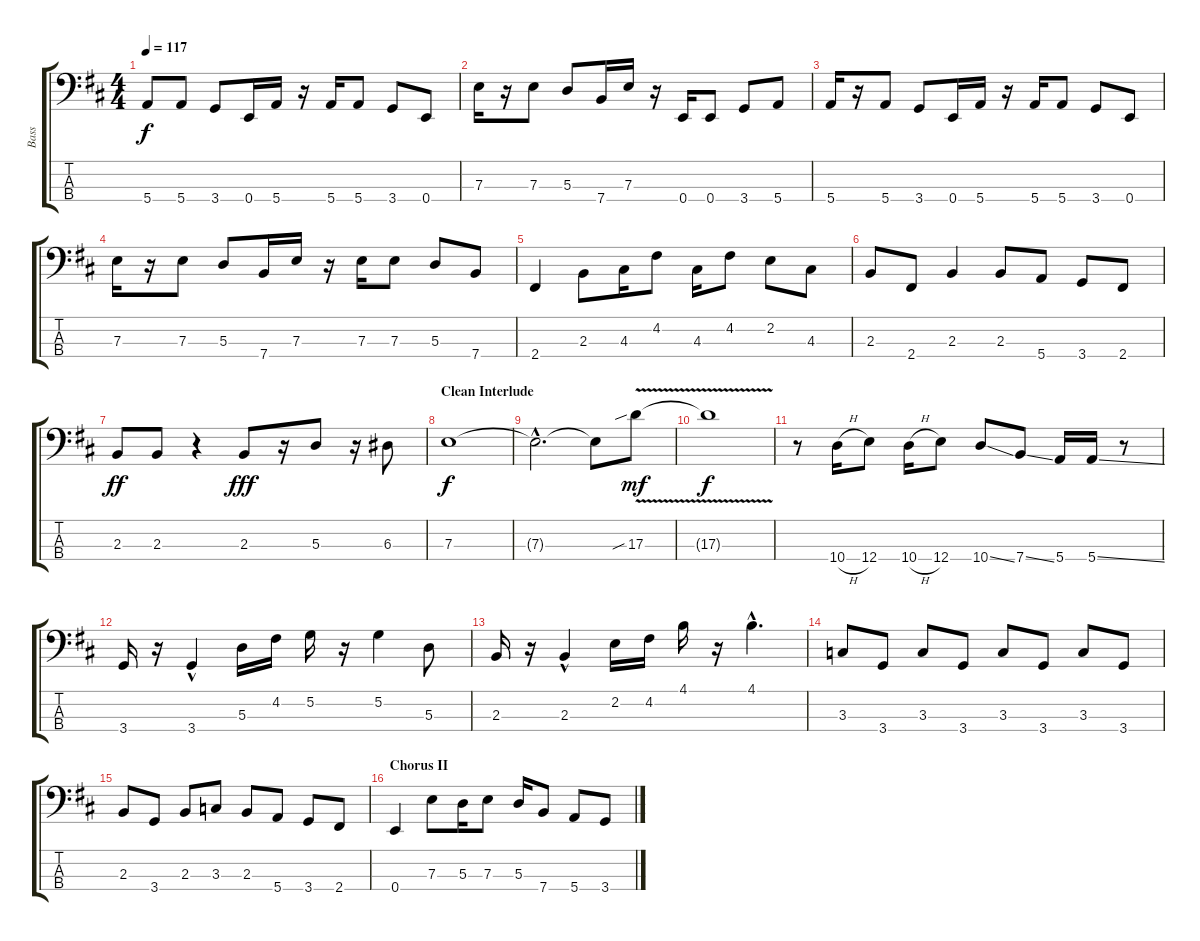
\track ("Bass" "Bass") {instrument fretlessbass}
\staff {score tabs}
\tuning (G2 D2 A1 E1) {hide}
\ts (4 4)
\tempo 117
\clef f4
\ks d
5.4.8{dy f} 5.4.8 3.4.8 0.4.16 5.4.16 r.16 5.4.16 5.4.8 3.4.8 0.4.8 |
7.3.16 r.16 7.3.8 5.3.8 7.4.16 7.3.16 r.16 0.4.16 0.4.8 3.4.8 5.4.8 |
5.4.16 r.16 5.4.8 3.4.8 0.4.16 5.4.16 r.16 5.4.16 5.4.8 3.4.8 0.4.8 |
7.3.16 r.16 7.3.8 5.3.8 7.4.16 7.3.16 r.16 7.3.16 7.3.8 5.3.8 7.4.8 |
2.4.4 2.3.8 4.3.16 4.2.8 4.3.16 4.2.8 2.2.8 4.3.8 |
2.3.8 2.4.8 2.3.4 2.3.8 5.4.8 3.4.8 2.4.8 |
2.3.8{dy ff} 2.3.8 r.4 2.3.8{dy fff} r.16 5.3.8 r.16 6.3.8 |
\section ("" "Clean Interlude")
7.3.1{dy f} |
7.3{hac t}.2{d} 7.3{t}.8 17.3{v sib}.8{dy mf} |
17.3{t}.1{dy f} |
r.8 10.4{h}.16 12.4.8 10.4{h}.16 12.4.8 10.4{ss}.8 7.4{ss}.8 5.4.16 5.4{ss}.16 r.8 |
3.4.16 r.16 3.4{hac}.4 5.3.16 4.2.16 5.2.16 r.16 5.2.4 5.3.8 |
2.3.16 r.16 2.3{hac}.4 2.2.16 4.2.16 4.1.16 r.16 4.1{hac}.4{d} |
3.3.8 3.4.8 3.3.8 3.4.8 3.3.8 3.4.8 3.3.8 3.4.8 |
2.3.8 3.4.8 2.3.8 3.3.8 2.3.8 5.4.8 3.4.8 2.4.8 |
\section ("" "Chorus II")
0.4.4 7.3.8 5.3.16 7.3.8 5.3.16 7.4.8 5.4.8 3.4.8
